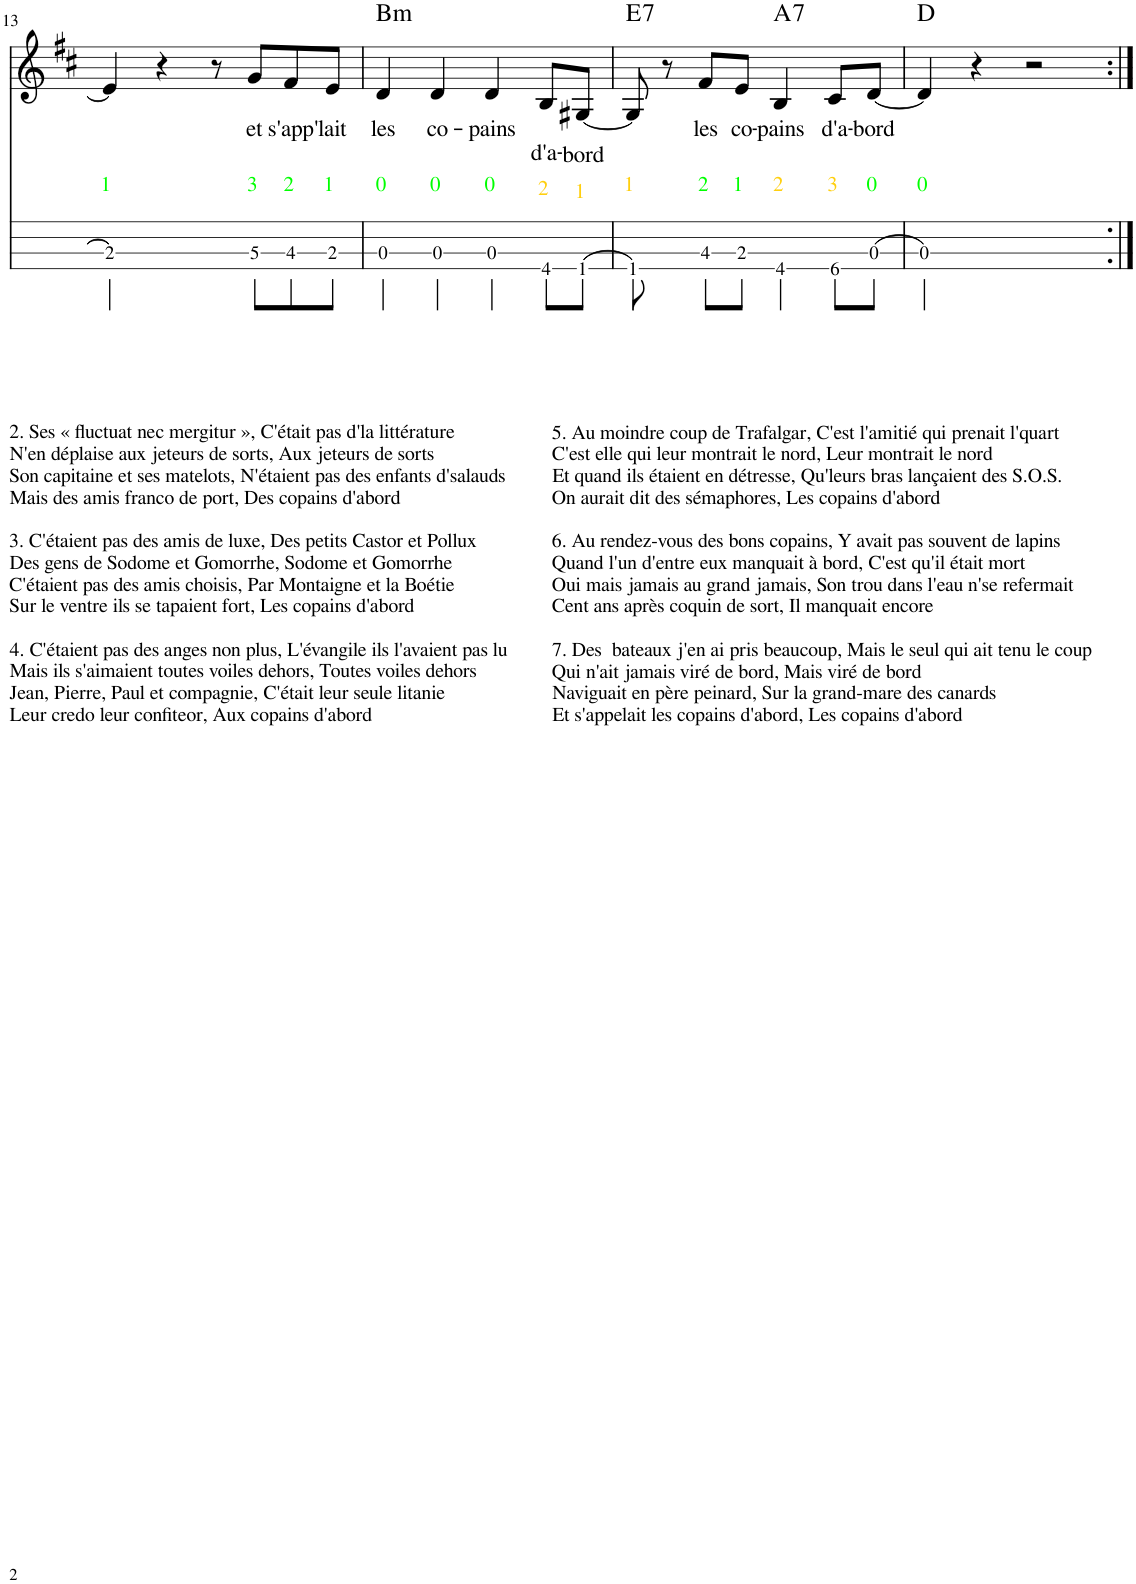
**kern	**kern	**text	**harte
*part2	*part1	*part1	*part1
*staff2	*staff1	*staff1	*
*I"Mandolin [Tablature]	*I"Piano	*	*
*	*I'Pno	*	*
!!LO:PB:g=z
*	*clefG2	*	*
*k[f#c#]	*k[f#c#]	*	*
*M4/4	*M4/4	*	*
=13	=13	=13	=13
!LO:TX:a:color=#00FF00:t=1	!	!	!
4e\]	4e/]	.	.
4r	4r	.	.
8r	8r	.	.
!LO:TX:a:color=#00FF00:t=3	!	!	!
!	!	!LO:LY:b	!
8g\L	8g/L	et	.
!LO:TX:a:color=#00FF00:t=2	!	!	!
!	!	!LO:LY:b	!
8f#\	8f#/	s'app'	.
!LO:TX:a:color=#00FF00:t=1	!	!	!
!	!	!LO:LY:b	!
8e\J	8e/J	lait	.
=14	=14	=14	=14
!LO:TX:a:color=#00FF00:t=0	!	!	!
!	!	!LO:LY:b	!LO:H:kt=m
4d\	4d/	les	B:min
!LO:TX:a:color=#00FF00:t=0	!	!	!
!	!	!LO:LY:b	!
4d\	4d/	co-	.
!LO:TX:a:color=#00FF00:t=0	!	!	!
!	!	!LO:LY:b	!
4d\	4d/	-pains	.
!LO:TX:a:color=#FFCF0F:t=2	!	!	!
!	!	!LO:LY:b	!
8B\L	8B/L	d'a-	.
!LO:TX:a:color=#FFCF0F:t=1	!	!	!
!	!	!LO:LY:b	!
[8G#X\J	[8G#X/J	-bord	.
=15	=15	=15	=15
!LO:TX:a:color=#FFCF0F:t=1	!	!	!LO:H:kt=7
8G#\]	8G#/]	.	E:7
8r	8r	.	.
!LO:TX:a:color=#00FF00:t=2	!	!	!
!	!	!LO:LY:b	!
8f#\L	8f#/L	les	.
!LO:TX:a:color=#00FF00:t=1	!	!	!
!	!	!LO:LY:b	!
8e\J	8e/J	co-	.
!LO:TX:a:color=#FFCF0F:t=2	!	!	!
!	!	!LO:LY:b	!LO:H:kt=7
4B\	4B/	-pains	A:7
!LO:TX:a:color=#FFCF0F:t=3	!	!	!
!	!	!LO:LY:b	!
8c#\L	8c#/L	d'a-	.
!LO:TX:a:color=#00FF00:t=0	!	!	!
!	!	!LO:LY:b	!
[8d\J	[8d/J	-bord	.
=16	=16	=16	=16
!LO:TX:a:color=#00FF00:t=0	!	!	!
4d\]	4d/]	.	D:maj
4r	4r	.	.
2r	2r	.	.
=:|!	=:|!	=:|!	=:|!
*-	*-	*-	*-
